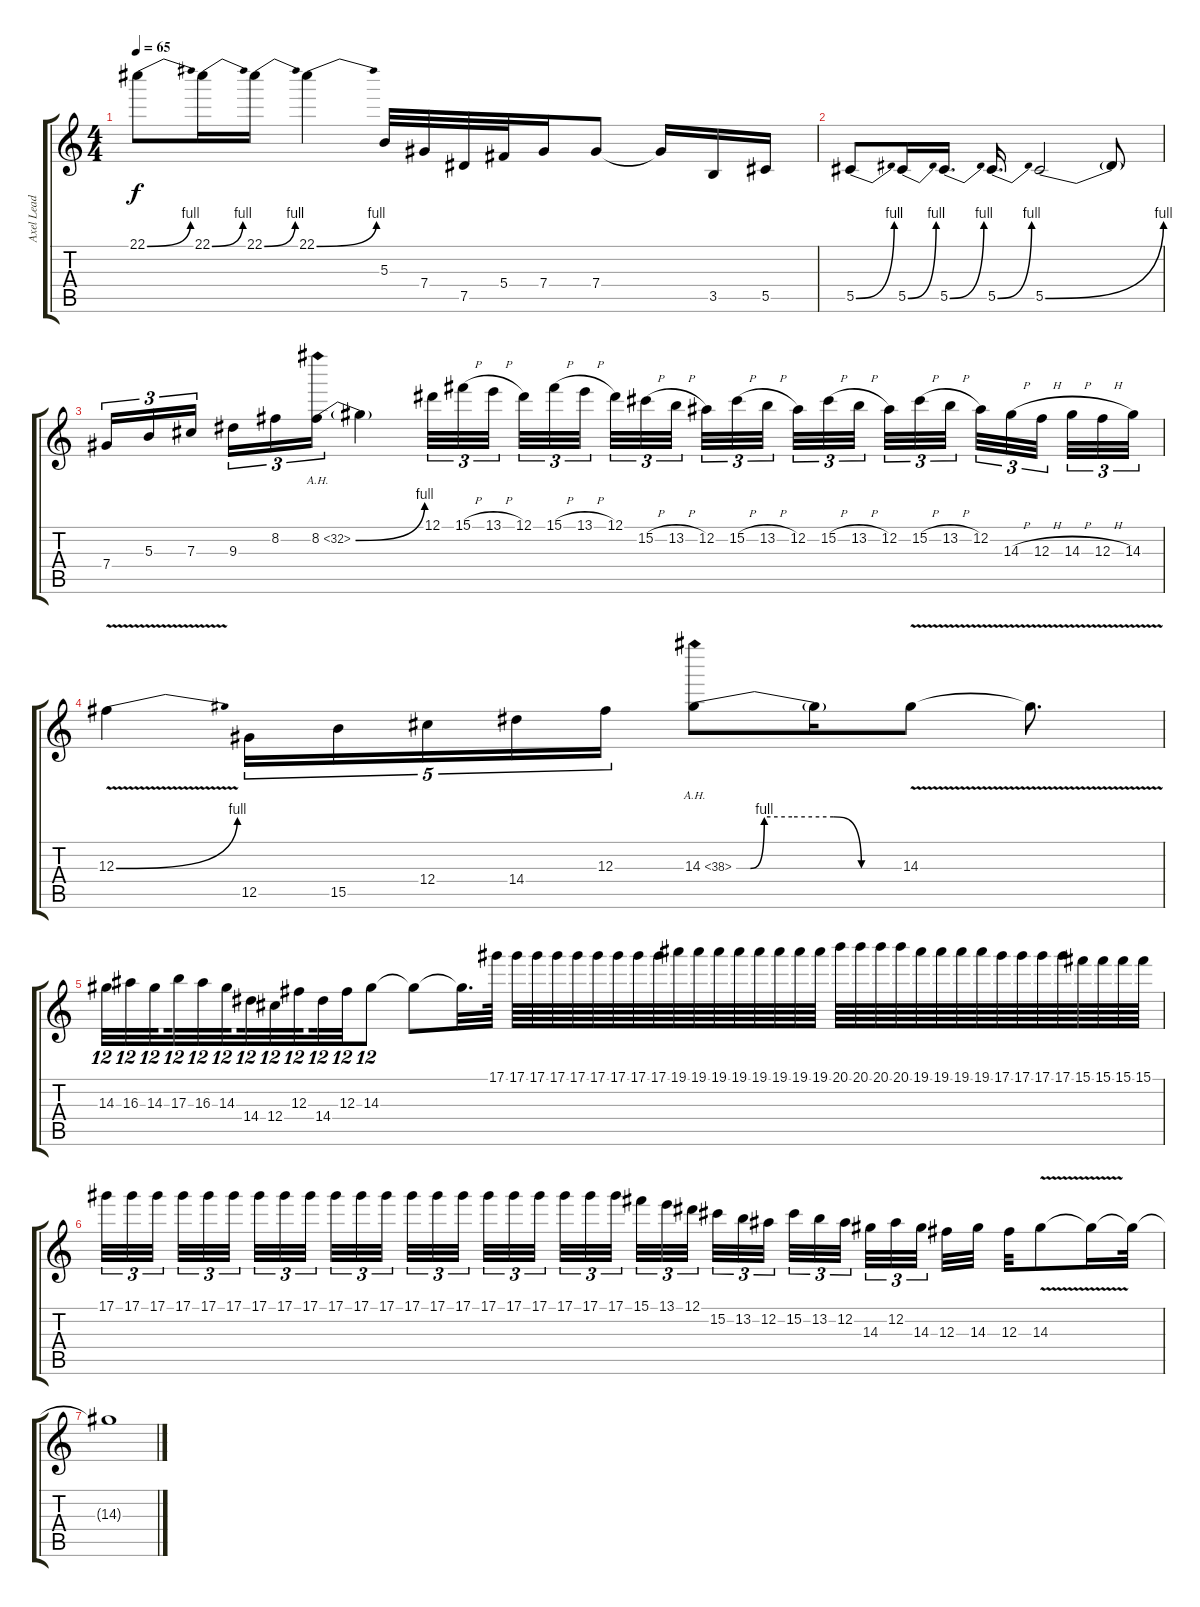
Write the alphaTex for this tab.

\track ("Axel Lead" "Axel Lead") {instrument overdrivenguitar}
\staff {score tabs}
\tuning (Eb4 Bb3 Gb3 Db3 Ab2 Eb2) {hide}
\ts (4 4)
\tempo 65
\clef g2
\ks c
22.1{be (bend 0 0 60 4)}.8{dy f} 22.1{be (bend 0 0 60 4)}.16 22.1{be (bend 0 0 60 4)}.16 22.1{be (bend 0 0 60 4)}.4 5.3.32 7.4.32 7.5.32 5.4.32 7.4.16 7.4.8 7.4{t}.16 3.5.16 5.5.16 |
5.5{be (bend 0 0 60 4)}.8 5.5{be (bend 0 0 60 4)}.16 5.5{be (bend 0 0 60 4)}.16{d} 5.5{be (bend 0 0 60 4)}.16{d} 5.5{be (bend 0 0 60 4)}.2 5.5{t}.8 |
7.4.16{tu (3 2)} 5.3.16{tu (3 2)} 7.3.16{tu (3 2) beam splitsecondary} 9.3.16{tu (3 2)} 8.2.16{tu (3 2)} 8.2{be (bend 0 0 60 4) ah 24}.16{tu (3 2)} 8.2{t}.4 12.1.32{tu (3 2)} 15.1{h}.32{tu (3 2)} 13.1{h}.32{tu (3 2) beam splitsecondary} 12.1.32{tu (3 2)} 15.1{h}.32{tu (3 2)} 13.1{h}.32{tu (3 2) beam splitsecondary} 12.1.32{tu (3 2)} 15.2{h}.32{tu (3 2)} 13.2{h}.32{tu (3 2) beam splitsecondary} 12.2.32{tu (3 2)} 15.2{h}.32{tu (3 2)} 13.2{h}.32{tu (3 2)} 12.2.32{tu (3 2)} 15.2{h}.32{tu (3 2)} 13.2{h}.32{tu (3 2) beam splitsecondary} 12.2.32{tu (3 2)} 15.2{h}.32{tu (3 2)} 13.2{h}.32{tu (3 2) beam splitsecondary} 12.2.32{tu (3 2)} 14.3{h}.32{tu (3 2)} 12.3{h}.32{tu (3 2) beam splitsecondary} 14.3{h}.32{tu (3 2)} 12.3{h}.32{tu (3 2)} 14.3.32{tu (3 2)} |
12.3{be (bend 0 0 60 4) v}.4 12.5.16{tu (5 4)} 15.5.16{tu (5 4)} 12.4.16{tu (5 4)} 14.4.16{tu (5 4)} 12.3.16{tu (5 4)} 14.3{be (custom 0 0 5 0 10 4 20 4 35 4 45 0 60 0) ah 24}.8 14.3{t}.16 14.3{v}.8 14.3{t}.8{d} |
14.3.32{tu (12 8)} 16.3.32{tu (12 8)} 14.3.32{tu (12 8) beam splitsecondary} 17.3.32{tu (12 8)} 16.3.32{tu (12 8)} 14.3.32{tu (12 8) beam splitsecondary} 14.4.32{tu (12 8)} 12.4.32{tu (12 8)} 12.3.32{tu (12 8) beam splitsecondary} 14.4.32{tu (12 8)} 12.3.32{tu (12 8)} 14.3.8{tu (12 8)} 14.3{t}.8 14.3{t}.32{d} 17.1.64 17.1.64 17.1.64 17.1.64 17.1.64 17.1.64 17.1.64 17.1.64 17.1.64 19.1.64 19.1.64 19.1.64 19.1.64 19.1.64 19.1.64 19.1.64 19.1.64 20.1.64 20.1.64 20.1.64 20.1.64 19.1.64 19.1.64 19.1.64 19.1.64 17.1.64 17.1.64 17.1.64 17.1.64 15.1.64 15.1.64 15.1.64 15.1.64 |
17.1.32{tu (3 2)} 17.1.32{tu (3 2)} 17.1.32{tu (3 2) beam splitsecondary} 17.1.32{tu (3 2)} 17.1.32{tu (3 2)} 17.1.32{tu (3 2) beam splitsecondary} 17.1.32{tu (3 2)} 17.1.32{tu (3 2)} 17.1.32{tu (3 2) beam splitsecondary} 17.1.32{tu (3 2)} 17.1.32{tu (3 2)} 17.1.32{tu (3 2)} 17.1.32{tu (3 2)} 17.1.32{tu (3 2)} 17.1.32{tu (3 2) beam splitsecondary} 17.1.32{tu (3 2)} 17.1.32{tu (3 2)} 17.1.32{tu (3 2) beam splitsecondary} 17.1.32{tu (3 2)} 17.1.32{tu (3 2)} 17.1.32{tu (3 2) beam splitsecondary} 15.1.32{tu (3 2)} 13.1.32{tu (3 2)} 12.1.32{tu (3 2)} 15.2.32{tu (3 2)} 13.2.32{tu (3 2)} 12.2.32{tu (3 2) beam splitsecondary} 15.2.32{tu (3 2)} 13.2.32{tu (3 2)} 12.2.32{tu (3 2) beam splitsecondary} 14.3.32{tu (3 2)} 12.2.32{tu (3 2)} 14.3.32{tu (3 2) beam splitsecondary} 12.3.32 14.3.32 12.3.32 14.3{v}.8 14.3{t}.16 14.3{t}.32 |
14.3{t}.1
